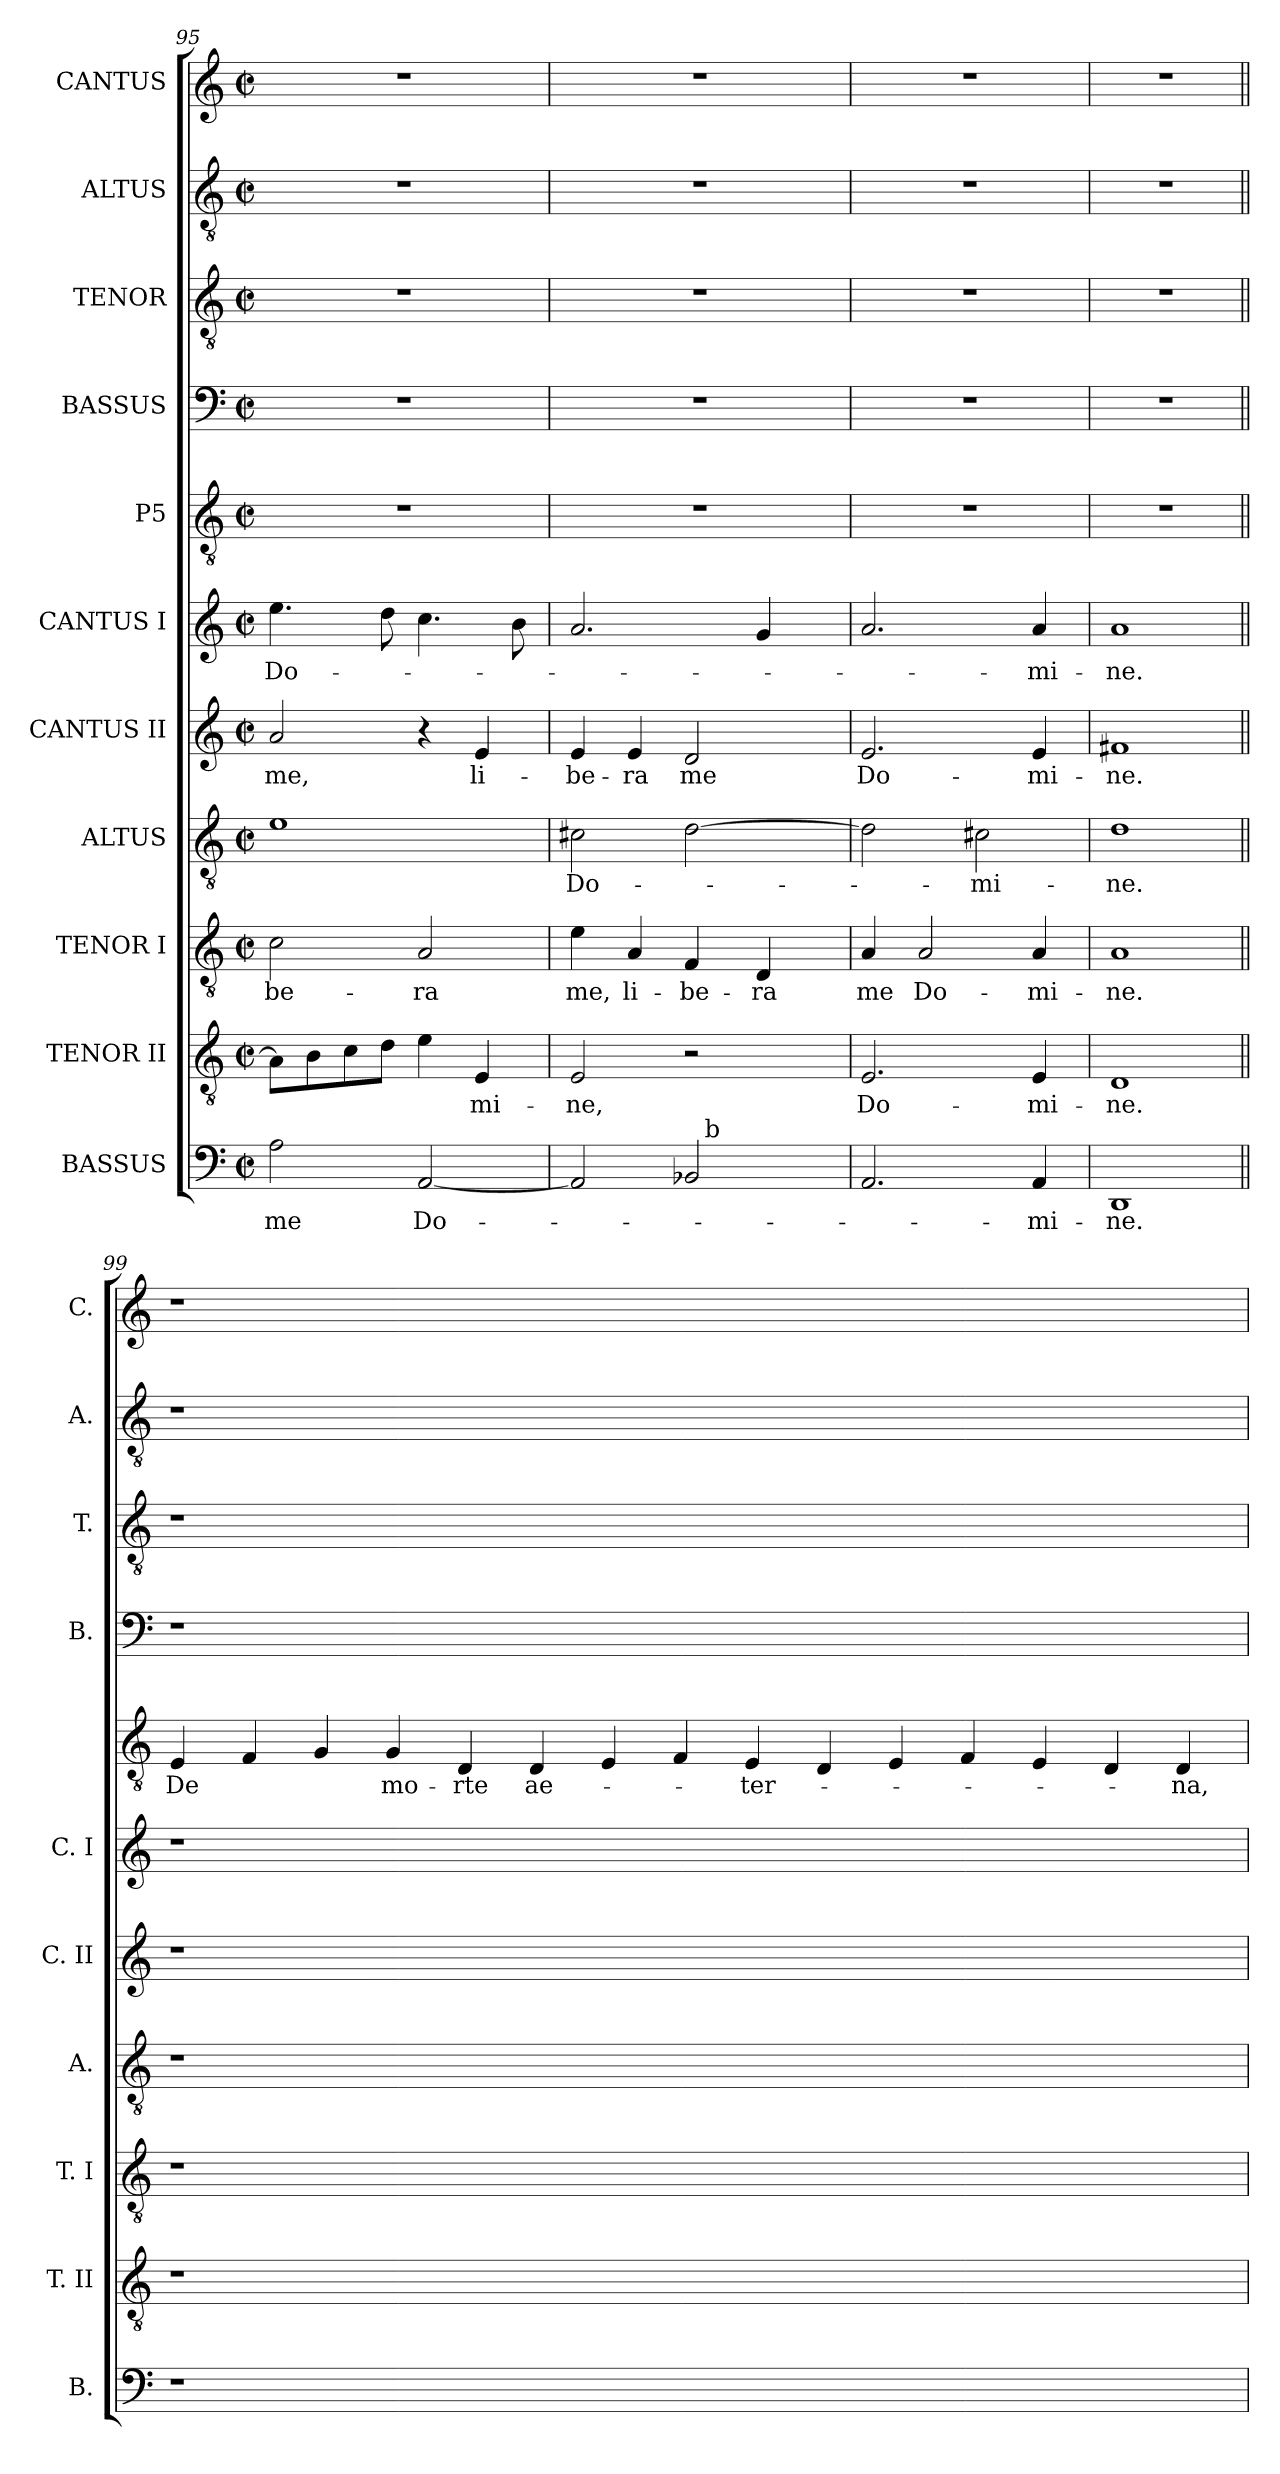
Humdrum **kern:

**kern	**text	**kern	**text	**kern	**text	**kern	**text	**kern	**text	**kern	**text	**kern	**text	**kern	**kern	**kern	**kern
*part11	*part11	*part10	*part10	*part9	*part9	*part8	*part8	*part7	*part7	*part6	*part6	*part5	*part5	*part4	*part3	*part2	*part1
*staff11	*staff11	*staff10	*staff10	*staff9	*staff9	*staff8	*staff8	*staff7	*staff7	*staff6	*staff6	*staff5	*staff5	*staff4	*staff3	*staff2	*staff1
*I"BASSUS	*	*I"TENOR II	*	*I"TENOR I	*	*I"ALTUS	*	*I"CANTUS II	*	*I"CANTUS I	*	*I"P5	*	*I"BASSUS	*I"TENOR	*I"ALTUS	*I"CANTUS
*I'B.	*	*I'T. II	*	*I'T. I	*	*I'A.	*	*I'C. II	*	*I'C. I	*	*	*	*I'B.	*I'T.	*I'A.	*I'C.
*clefF4	*	*clefGv2	*	*clefGv2	*	*clefGv2	*	*clefG2	*	*clefG2	*	*clefGv2	*	*clefF4	*clefGv2	*clefGv2	*clefG2
*	*	*ITrd7c12	*	*ITrd7c12	*	*ITrd7c12	*	*	*	*	*	*ITrd7c12	*	*	*ITrd7c12	*ITrd7c12	*
*k[]	*	*k[]	*	*k[]	*	*k[]	*	*k[]	*	*k[]	*	*k[]	*	*k[]	*k[]	*k[]	*k[]
*a:	*	*a:	*	*a:	*	*a:	*	*a:	*	*a:	*	*a:	*	*a:	*a:	*a:	*a:
*M2/2	*	*M2/2	*	*M2/2	*	*M2/2	*	*M2/2	*	*M2/2	*	*M2/2	*	*M2/2	*M2/2	*M2/2	*M2/2
*met(c|)	*	*met(c|)	*	*met(c|)	*	*met(c|)	*	*met(c|)	*	*met(c|)	*	*met(c|)	*	*met(c|)	*met(c|)	*met(c|)	*met(c|)
=95	=95	=95	=95	=95	=95	=95	=95	=95	=95	=95	=95	=95	=95	=95	=95	=95	=95
!	!LO:LY:b:color=#000000	!	!	!	!	!	!	!	!	!	!	!	!	!	!	!	!
!	!	!	!	!	!LO:LY:b:color=#000000	!	!	!	!	!	!	!	!	!	!	!	!
!	!	!	!	!	!	!	!	!	!LO:LY:b:color=#000000	!	!	!	!	!	!	!	!
!	!	!	!	!	!	!	!	!	!	!	!LO:LY:b:color=#000000	!	!	!	!	!	!
2Ai\	me	8AAi\L]	.	2Ci\	-be-	1Ei	.	2ai/	me,	4.eei\	Do-	1r	.	1r	1r	1r	1r
.	.	8BBi\	.	.	.	.	.	.	.	.	.	.	.	.	.	.	.
.	.	8Ci\	.	.	.	.	.	.	.	.	.	.	.	.	.	.	.
.	.	8Di\J	.	.	.	.	.	.	.	8ddi\	.	.	.	.	.	.	.
!	!LO:LY:b:color=#000000	!	!	!	!	!	!	!	!	!	!	!	!	!	!	!	!
!	!	!	!	!	!LO:LY:b:color=#000000	!	!	!	!	!	!	!	!	!	!	!	!
[2AAi/	Do-	4Ei\	.	2AAi/	-ra	.	.	4r	.	4.cci\	.	.	.	.	.	.	.
!	!	!	!LO:LY:b:color=#000000	!	!	!	!	!	!	!	!	!	!	!	!	!	!
!	!	!	!	!	!	!	!	!	!LO:LY:b:color=#000000	!	!	!	!	!	!	!	!
.	.	4EEi/	-mi-	.	.	.	.	4ei/	li-	.	.	.	.	.	.	.	.
.	.	.	.	.	.	.	.	.	.	8bi\	.	.	.	.	.	.	.
=96	=96	=96	=96	=96	=96	=96	=96	=96	=96	=96	=96	=96	=96	=96	=96	=96	=96
!	!	!	!LO:LY:b:color=#000000	!	!	!	!	!	!	!	!	!	!	!	!	!	!
!	!	!	!	!	!LO:LY:b:color=#000000	!	!	!	!	!	!	!	!	!	!	!	!
!	!	!	!	!	!	!	!LO:LY:b:color=#000000	!	!	!	!	!	!	!	!	!	!
!	!	!	!	!	!	!	!	!	!LO:LY:b:color=#000000	!	!	!	!	!	!	!	!
*^	*	*	*	*	*	*	*	*	*	*	*	*	*	*	*	*	*
2AAi/]	2ryy	.	2EEi/	-ne,	4Ei\	me,	2C#Xi\	Do-	4ei/	-be-	2.ai/	.	1r	.	1r	1r	1r	1r
!	!	!	!	!	!	!LO:LY:b:color=#000000	!	!	!	!	!	!	!	!	!	!	!	!
!	!	!	!	!	!	!	!	!	!	!LO:LY:b:color=#000000	!	!	!	!	!	!	!	!
.	.	.	.	.	4AAi/	li-	.	.	4ei/	-ra	.	.	.	.	.	.	.	.
!	!	!	!	!	!	!LO:LY:b:color=#000000	!	!	!	!	!	!	!	!	!	!	!	!
!	!	!	!	!	!	!	!	!	!	!LO:LY:b:color=#000000	!	!	!	!	!	!	!	!
2BB-i/	32ryy	.	2r	.	4FFi/	-be-	[2Di\	.	2di/	me	.	.	.	.	.	.	.	.
.	256ryy	.	.	.	.	.	.	.	.	.	.	.	.	.	.	.	.	.
!	!LO:TX:a:t=b	!	!	!	!	!	!	!	!	!	!	!	!	!	!	!	!	!
.	4ryy	.	.	.	.	.	.	.	.	.	.	.	.	.	.	.	.	.
!	!	!	!	!	!	!LO:LY:b:color=#000000	!	!	!	!	!	!	!	!	!	!	!	!
.	.	.	.	.	4DDi/	-ra	.	.	.	.	4gi/	.	.	.	.	.	.	.
.	8ryy	.	.	.	.	.	.	.	.	.	.	.	.	.	.	.	.	.
.	16ryy	.	.	.	.	.	.	.	.	.	.	.	.	.	.	.	.	.
.	64..ryy	.	.	.	.	.	.	.	.	.	.	.	.	.	.	.	.	.
*v	*v	*	*	*	*	*	*	*	*	*	*	*	*	*	*	*	*	*
=97	=97	=97	=97	=97	=97	=97	=97	=97	=97	=97	=97	=97	=97	=97	=97	=97	=97
*^	*	*	*	*	*	*	*	*	*	*	*	*	*	*	*	*	*
!	!	!	!	!LO:LY:b:color=#000000	!	!	!	!	!	!	!	!	!	!	!	!	!	!
*v	*v	*	*	*	*	*	*	*	*	*	*	*	*	*	*	*	*	*
*^	*	*	*	*	*	*	*	*	*	*	*	*	*	*	*	*	*
!	!	!	!	!	!	!LO:LY:b:color=#000000	!	!	!	!	!	!	!	!	!	!	!	!
*v	*v	*	*	*	*	*	*	*	*	*	*	*	*	*	*	*	*	*
*^	*	*	*	*	*	*	*	*	*	*	*	*	*	*	*	*	*
!	!	!	!	!	!	!	!	!	!	!LO:LY:b:color=#000000	!	!	!	!	!	!	!	!
*v	*v	*	*	*	*	*	*	*	*	*	*	*	*	*	*	*	*	*
2.AAi/	.	2.EEi/	Do-	4AAi/	me	2Di\]	.	2.ei/	Do-	2.ai/	.	1r	.	1r	1r	1r	1r
!	!	!	!	!	!LO:LY:b:color=#000000	!	!	!	!	!	!	!	!	!	!	!	!
.	.	.	.	2AAi/	Do-	.	.	.	.	.	.	.	.	.	.	.	.
!	!	!	!	!	!	!	!LO:LY:b:color=#000000	!	!	!	!	!	!	!	!	!	!
.	.	.	.	.	.	2C#Xi\	-mi-	.	.	.	.	.	.	.	.	.	.
!	!LO:LY:b:color=#000000	!	!	!	!	!	!	!	!	!	!	!	!	!	!	!	!
!	!	!	!LO:LY:b:color=#000000	!	!	!	!	!	!	!	!	!	!	!	!	!	!
!	!	!	!	!	!LO:LY:b:color=#000000	!	!	!	!	!	!	!	!	!	!	!	!
!	!	!	!	!	!	!	!	!	!LO:LY:b:color=#000000	!	!	!	!	!	!	!	!
!	!	!	!	!	!	!	!	!	!	!	!LO:LY:b:color=#000000	!	!	!	!	!	!
4AAi/	-mi-	4EEi/	-mi-	4AAi/	-mi-	.	.	4ei/	-mi-	4ai/	-mi-	.	.	.	.	.	.
=98	=98	=98	=98	=98	=98	=98	=98	=98	=98	=98	=98	=98	=98	=98	=98	=98	=98
!	!LO:LY:b:color=#000000	!	!	!	!	!	!	!	!	!	!	!	!	!	!	!	!
!	!	!	!LO:LY:b:color=#000000	!	!	!	!	!	!	!	!	!	!	!	!	!	!
!	!	!	!	!	!LO:LY:b:color=#000000	!	!	!	!	!	!	!	!	!	!	!	!
!	!	!	!	!	!	!	!LO:LY:b:color=#000000	!	!	!	!	!	!	!	!	!	!
!	!	!	!	!	!	!	!	!	!LO:LY:b:color=#000000	!	!	!	!	!	!	!	!
!	!	!	!	!	!	!	!	!	!	!	!LO:LY:b:color=#000000	!	!	!	!	!	!
1DDi	-ne.	1DDi	-ne.	1AAi	-ne.	1Di	-ne.	1f#Xi	-ne.	1ai	-ne.	1r	.	1r	1r	1r	1r
!!LO:LB:g=z
=99||	=99||	=99||	=99||	=99||	=99||	=99||	=99||	=99||	=99||	=99||	=99||	=99||	=99||	=99||	=99||	=99||	=99||
!LO:N:vis=1	!	!LO:N:vis=1	!	!LO:N:vis=1	!	!LO:N:vis=1	!	!LO:N:vis=1	!	!LO:N:vis=1	!	!	!	!	!	!	!
!	!	!	!	!	!	!	!	!	!	!	!	!	!LO:LY:b:color=#000000	!LO:N:vis=1	!LO:N:vis=1	!LO:N:vis=1	!LO:N:vis=1
1r	.	1r	.	1r	.	1r	.	1r	.	1r	.	4EEi/	De	1r	1r	1r	1r
.	.	.	.	.	.	.	.	.	.	.	.	4FFi/	.	.	.	.	.
.	.	.	.	.	.	.	.	.	.	.	.	4GGi/	.	.	.	.	.
!	!	!	!	!	!	!	!	!	!	!	!	!	!LO:LY:b:color=#000000	!	!	!	!
.	.	.	.	.	.	.	.	.	.	.	.	4GGi/	mo-	.	.	.	.
!	!	!	!	!	!	!	!	!	!	!	!	!	!LO:LY:b:color=#000000	!	!	!	!
0ryy	.	0ryy	.	0ryy	.	0ryy	.	0ryy	.	0ryy	.	4DDi/	-rte	0ryy	0ryy	0ryy	0ryy
!	!	!	!	!	!	!	!	!	!	!	!	!	!LO:LY:b:color=#000000	!	!	!	!
.	.	.	.	.	.	.	.	.	.	.	.	4DDi/	ae-	.	.	.	.
.	.	.	.	.	.	.	.	.	.	.	.	4EEi/	.	.	.	.	.
.	.	.	.	.	.	.	.	.	.	.	.	4FFi/	.	.	.	.	.
!	!	!	!	!	!	!	!	!	!	!	!	!	!LO:LY:b:color=#000000	!	!	!	!
.	.	.	.	.	.	.	.	.	.	.	.	4EEi/	-ter-	.	.	.	.
.	.	.	.	.	.	.	.	.	.	.	.	4DDi/	.	.	.	.	.
.	.	.	.	.	.	.	.	.	.	.	.	4EEi/	.	.	.	.	.
.	.	.	.	.	.	.	.	.	.	.	.	4FFi/	.	.	.	.	.
2.ryy	.	2.ryy	.	2.ryy	.	2.ryy	.	2.ryy	.	2.ryy	.	4EEi/	.	2.ryy	2.ryy	2.ryy	2.ryy
.	.	.	.	.	.	.	.	.	.	.	.	4DDi/	.	.	.	.	.
!	!	!	!	!	!	!	!	!	!	!	!	!	!LO:LY:b:color=#000000	!	!	!	!
.	.	.	.	.	.	.	.	.	.	.	.	4DDi/	-na,	.	.	.	.
='	='	='	='	='	='	='	='	='	='	='	='	='	='	='	='	='	='
*-	*-	*-	*-	*-	*-	*-	*-	*-	*-	*-	*-	*-	*-	*-	*-	*-	*-
